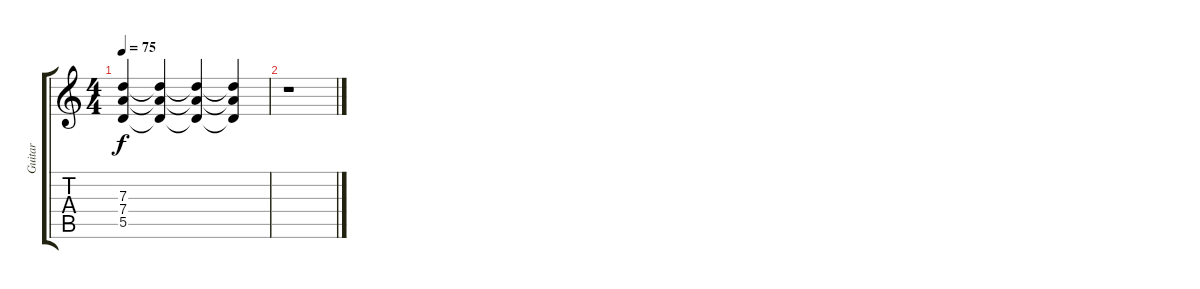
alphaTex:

\track ("Guitar " "Guitar ") {instrument electricguitarclean}
\staff {score tabs}
\tuning (E4 B3 G3 D3 A2 E2) {hide}
\ts (4 4)
\tempo 75
\clef g2
\ks c
(7.3 7.4 5.5).4{dy f volume 14} (7.3{t} 7.4{t} 5.5{t}).4{volume 12} (7.3{t} 7.4{t} 5.5{t}).4{volume 10} (7.3{t} 7.4{t} 5.5{t}).4{volume 8} |
r.1
